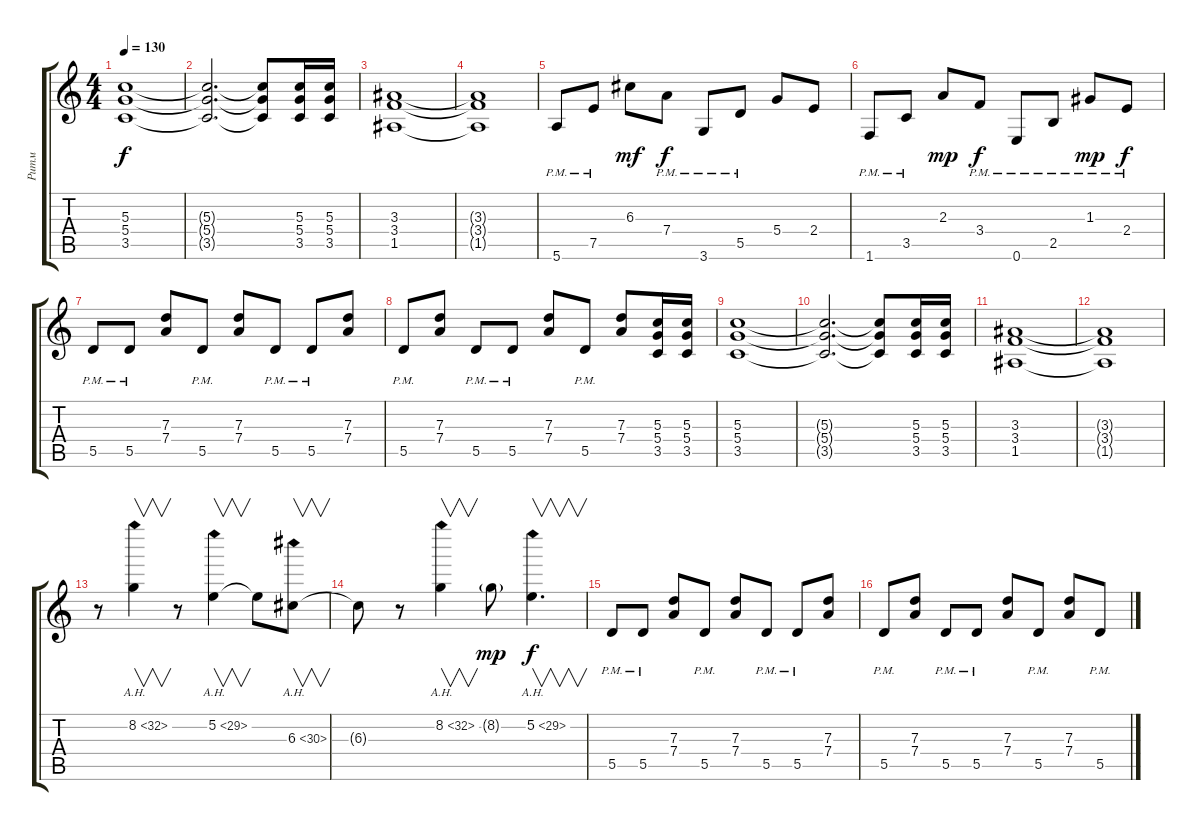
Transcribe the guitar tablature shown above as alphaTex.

\track ("Ритм" "Ритм") {instrument acousticguitarnylon}
\staff {score tabs}
\tuning (E4 B3 G3 D3 A2 E2) {hide}
\ts (4 4)
\tempo 130
\clef g2
\ks c
(5.3 5.4 3.5).1{dy f} |
(5.3{t} 5.4{t} 3.5{t}).2{d} (5.3{t} 5.4{t} 3.5{t}).8 (5.3 5.4 3.5).16 (5.3 5.4 3.5).16 |
(3.3 3.4 1.5).1 |
(3.3{t} 3.4{t} 1.5{t}).1 |
5.6{pm}.8 7.5{pm}.8 6.3.8{dy mf} 7.4{pm}.8{dy f} 3.6{pm}.8 5.5{pm}.8 5.4.8 2.4.8 |
1.6{pm}.8 3.5{pm}.8 2.3.8{dy mp} 3.4{pm}.8{dy f} 0.6{pm}.8 2.5{pm}.8 1.3{pm}.8{dy mp} 2.4{pm}.8{dy f} |
5.5{pm}.8 5.5{pm}.8 (7.3 7.4).8 5.5{pm}.8 (7.3 7.4).8 5.5{pm}.8 5.5{pm}.8 (7.3 7.4).8 |
5.5{pm}.8 (7.3 7.4).8 5.5{pm}.8 5.5{pm}.8 (7.3 7.4).8 5.5{pm}.8 (7.3 7.4).8 (5.3 5.4 3.5).16 (5.3 5.4 3.5).16 |
(5.3 5.4 3.5).1 |
(5.3{t} 5.4{t} 3.5{t}).2{d} (5.3{t} 5.4{t} 3.5{t}).8 (5.3 5.4 3.5).16 (5.3 5.4 3.5).16 |
(3.3 3.4 1.5).1 |
(3.3{t} 3.4{t} 1.5{t}).1 |
r.8 8.2{ah 24}.4{v} r.8 5.2{ah 24}.4{v} 5.2{t}.8 6.3{ah 24}.8{v} |
6.3{t}.8 r.8 8.2{ah 24}.4{v} 8.2{g}.8{dy mp} 5.2{ah 24}.4{v d dy f} |
5.5{pm}.8 5.5{pm}.8 (7.3 7.4).8 5.5{pm}.8 (7.3 7.4).8 5.5{pm}.8 5.5{pm}.8 (7.3 7.4).8 |
5.5{pm}.8 (7.3 7.4).8 5.5{pm}.8 5.5{pm}.8 (7.3 7.4).8 5.5{pm}.8 (7.3 7.4).8 5.5{pm}.8
